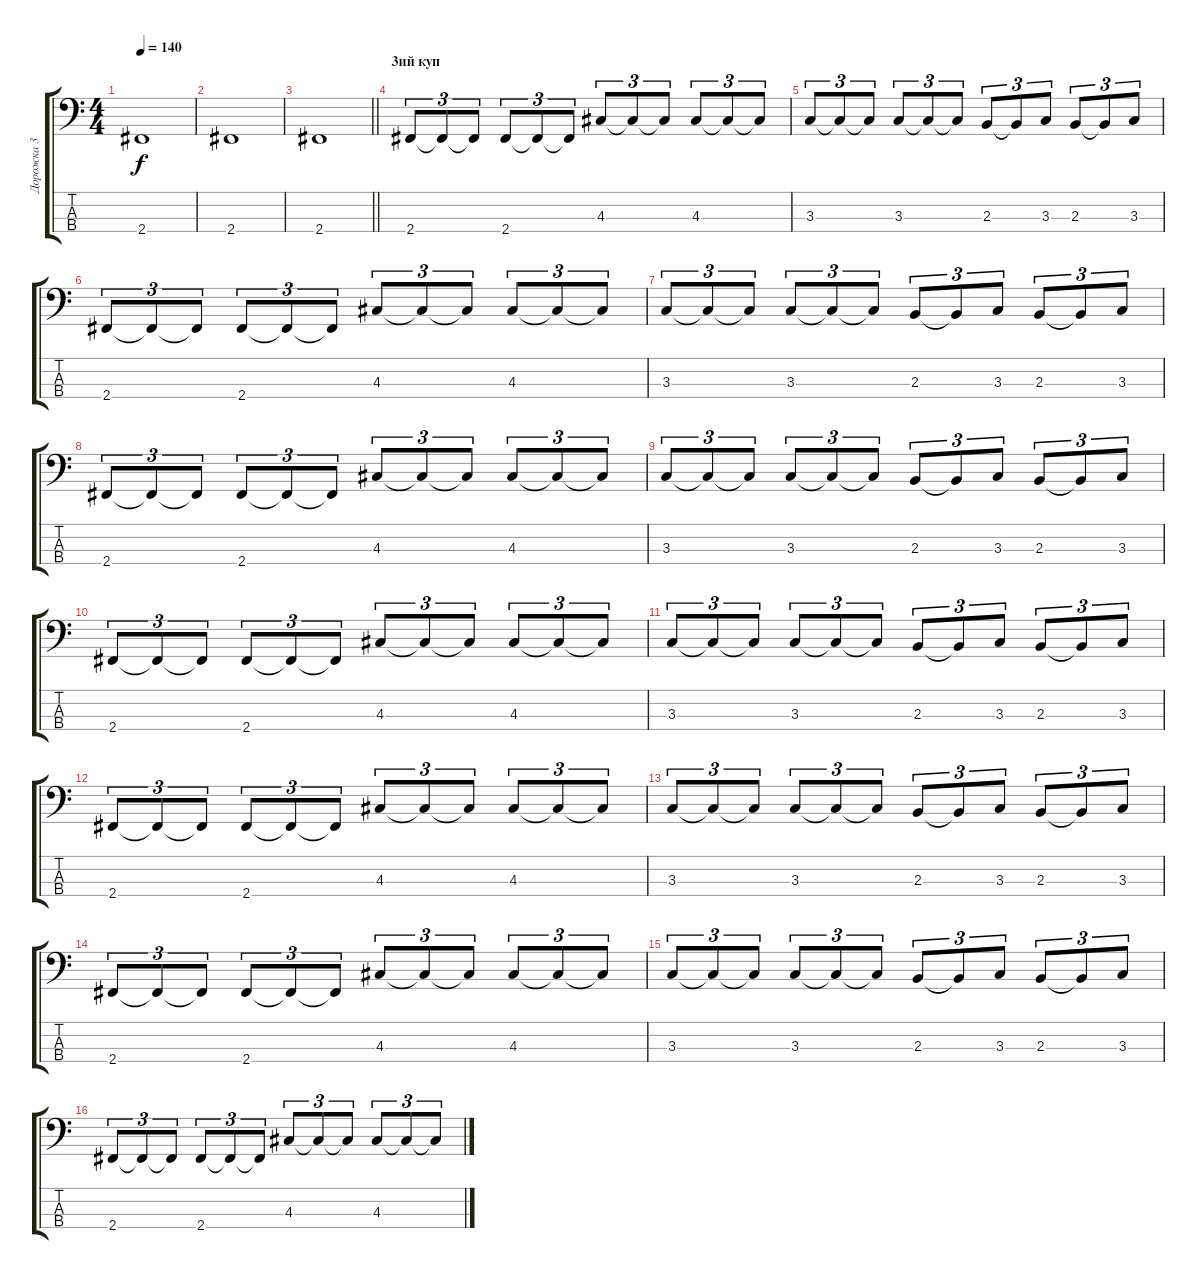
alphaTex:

\track ("Дорожка 3" "Дорожка 3") {instrument electricbassfinger}
\staff {score tabs}
\tuning (G2 D2 A1 E1) {hide}
\ts (4 4)
\tempo 140
\clef f4
\ks c
2.4.1{dy f} |
2.4.1 |
\barLineRight lightlight
2.4.1 |
\section ("" "3ий куп")
2.4.8{tu (3 2)} 2.4{t}.8{tu (3 2)} 2.4{t}.8{tu (3 2)} 2.4.8{tu (3 2)} 2.4{t}.8{tu (3 2)} 2.4{t}.8{tu (3 2)} 4.3.8{tu (3 2)} 4.3{t}.8{tu (3 2)} 4.3{t}.8{tu (3 2)} 4.3.8{tu (3 2)} 4.3{t}.8{tu (3 2)} 4.3{t}.8{tu (3 2)} |
3.3.8{tu (3 2)} 3.3{t}.8{tu (3 2)} 3.3{t}.8{tu (3 2)} 3.3.8{tu (3 2)} 3.3{t}.8{tu (3 2)} 3.3{t}.8{tu (3 2)} 2.3.8{tu (3 2)} 2.3{t}.8{tu (3 2)} 3.3.8{tu (3 2)} 2.3.8{tu (3 2)} 2.3{t}.8{tu (3 2)} 3.3.8{tu (3 2)} |
2.4.8{tu (3 2)} 2.4{t}.8{tu (3 2)} 2.4{t}.8{tu (3 2)} 2.4.8{tu (3 2)} 2.4{t}.8{tu (3 2)} 2.4{t}.8{tu (3 2)} 4.3.8{tu (3 2)} 4.3{t}.8{tu (3 2)} 4.3{t}.8{tu (3 2)} 4.3.8{tu (3 2)} 4.3{t}.8{tu (3 2)} 4.3{t}.8{tu (3 2)} |
3.3.8{tu (3 2)} 3.3{t}.8{tu (3 2)} 3.3{t}.8{tu (3 2)} 3.3.8{tu (3 2)} 3.3{t}.8{tu (3 2)} 3.3{t}.8{tu (3 2)} 2.3.8{tu (3 2)} 2.3{t}.8{tu (3 2)} 3.3.8{tu (3 2)} 2.3.8{tu (3 2)} 2.3{t}.8{tu (3 2)} 3.3.8{tu (3 2)} |
2.4.8{tu (3 2)} 2.4{t}.8{tu (3 2)} 2.4{t}.8{tu (3 2)} 2.4.8{tu (3 2)} 2.4{t}.8{tu (3 2)} 2.4{t}.8{tu (3 2)} 4.3.8{tu (3 2)} 4.3{t}.8{tu (3 2)} 4.3{t}.8{tu (3 2)} 4.3.8{tu (3 2)} 4.3{t}.8{tu (3 2)} 4.3{t}.8{tu (3 2)} |
3.3.8{tu (3 2)} 3.3{t}.8{tu (3 2)} 3.3{t}.8{tu (3 2)} 3.3.8{tu (3 2)} 3.3{t}.8{tu (3 2)} 3.3{t}.8{tu (3 2)} 2.3.8{tu (3 2)} 2.3{t}.8{tu (3 2)} 3.3.8{tu (3 2)} 2.3.8{tu (3 2)} 2.3{t}.8{tu (3 2)} 3.3.8{tu (3 2)} |
2.4.8{tu (3 2)} 2.4{t}.8{tu (3 2)} 2.4{t}.8{tu (3 2)} 2.4.8{tu (3 2)} 2.4{t}.8{tu (3 2)} 2.4{t}.8{tu (3 2)} 4.3.8{tu (3 2)} 4.3{t}.8{tu (3 2)} 4.3{t}.8{tu (3 2)} 4.3.8{tu (3 2)} 4.3{t}.8{tu (3 2)} 4.3{t}.8{tu (3 2)} |
3.3.8{tu (3 2)} 3.3{t}.8{tu (3 2)} 3.3{t}.8{tu (3 2)} 3.3.8{tu (3 2)} 3.3{t}.8{tu (3 2)} 3.3{t}.8{tu (3 2)} 2.3.8{tu (3 2)} 2.3{t}.8{tu (3 2)} 3.3.8{tu (3 2)} 2.3.8{tu (3 2)} 2.3{t}.8{tu (3 2)} 3.3.8{tu (3 2)} |
2.4.8{tu (3 2)} 2.4{t}.8{tu (3 2)} 2.4{t}.8{tu (3 2)} 2.4.8{tu (3 2)} 2.4{t}.8{tu (3 2)} 2.4{t}.8{tu (3 2)} 4.3.8{tu (3 2)} 4.3{t}.8{tu (3 2)} 4.3{t}.8{tu (3 2)} 4.3.8{tu (3 2)} 4.3{t}.8{tu (3 2)} 4.3{t}.8{tu (3 2)} |
3.3.8{tu (3 2)} 3.3{t}.8{tu (3 2)} 3.3{t}.8{tu (3 2)} 3.3.8{tu (3 2)} 3.3{t}.8{tu (3 2)} 3.3{t}.8{tu (3 2)} 2.3.8{tu (3 2)} 2.3{t}.8{tu (3 2)} 3.3.8{tu (3 2)} 2.3.8{tu (3 2)} 2.3{t}.8{tu (3 2)} 3.3.8{tu (3 2)} |
2.4.8{tu (3 2)} 2.4{t}.8{tu (3 2)} 2.4{t}.8{tu (3 2)} 2.4.8{tu (3 2)} 2.4{t}.8{tu (3 2)} 2.4{t}.8{tu (3 2)} 4.3.8{tu (3 2)} 4.3{t}.8{tu (3 2)} 4.3{t}.8{tu (3 2)} 4.3.8{tu (3 2)} 4.3{t}.8{tu (3 2)} 4.3{t}.8{tu (3 2)} |
3.3.8{tu (3 2)} 3.3{t}.8{tu (3 2)} 3.3{t}.8{tu (3 2)} 3.3.8{tu (3 2)} 3.3{t}.8{tu (3 2)} 3.3{t}.8{tu (3 2)} 2.3.8{tu (3 2)} 2.3{t}.8{tu (3 2)} 3.3.8{tu (3 2)} 2.3.8{tu (3 2)} 2.3{t}.8{tu (3 2)} 3.3.8{tu (3 2)} |
2.4.8{tu (3 2)} 2.4{t}.8{tu (3 2)} 2.4{t}.8{tu (3 2)} 2.4.8{tu (3 2)} 2.4{t}.8{tu (3 2)} 2.4{t}.8{tu (3 2)} 4.3.8{tu (3 2)} 4.3{t}.8{tu (3 2)} 4.3{t}.8{tu (3 2)} 4.3.8{tu (3 2)} 4.3{t}.8{tu (3 2)} 4.3{t}.8{tu (3 2)}
